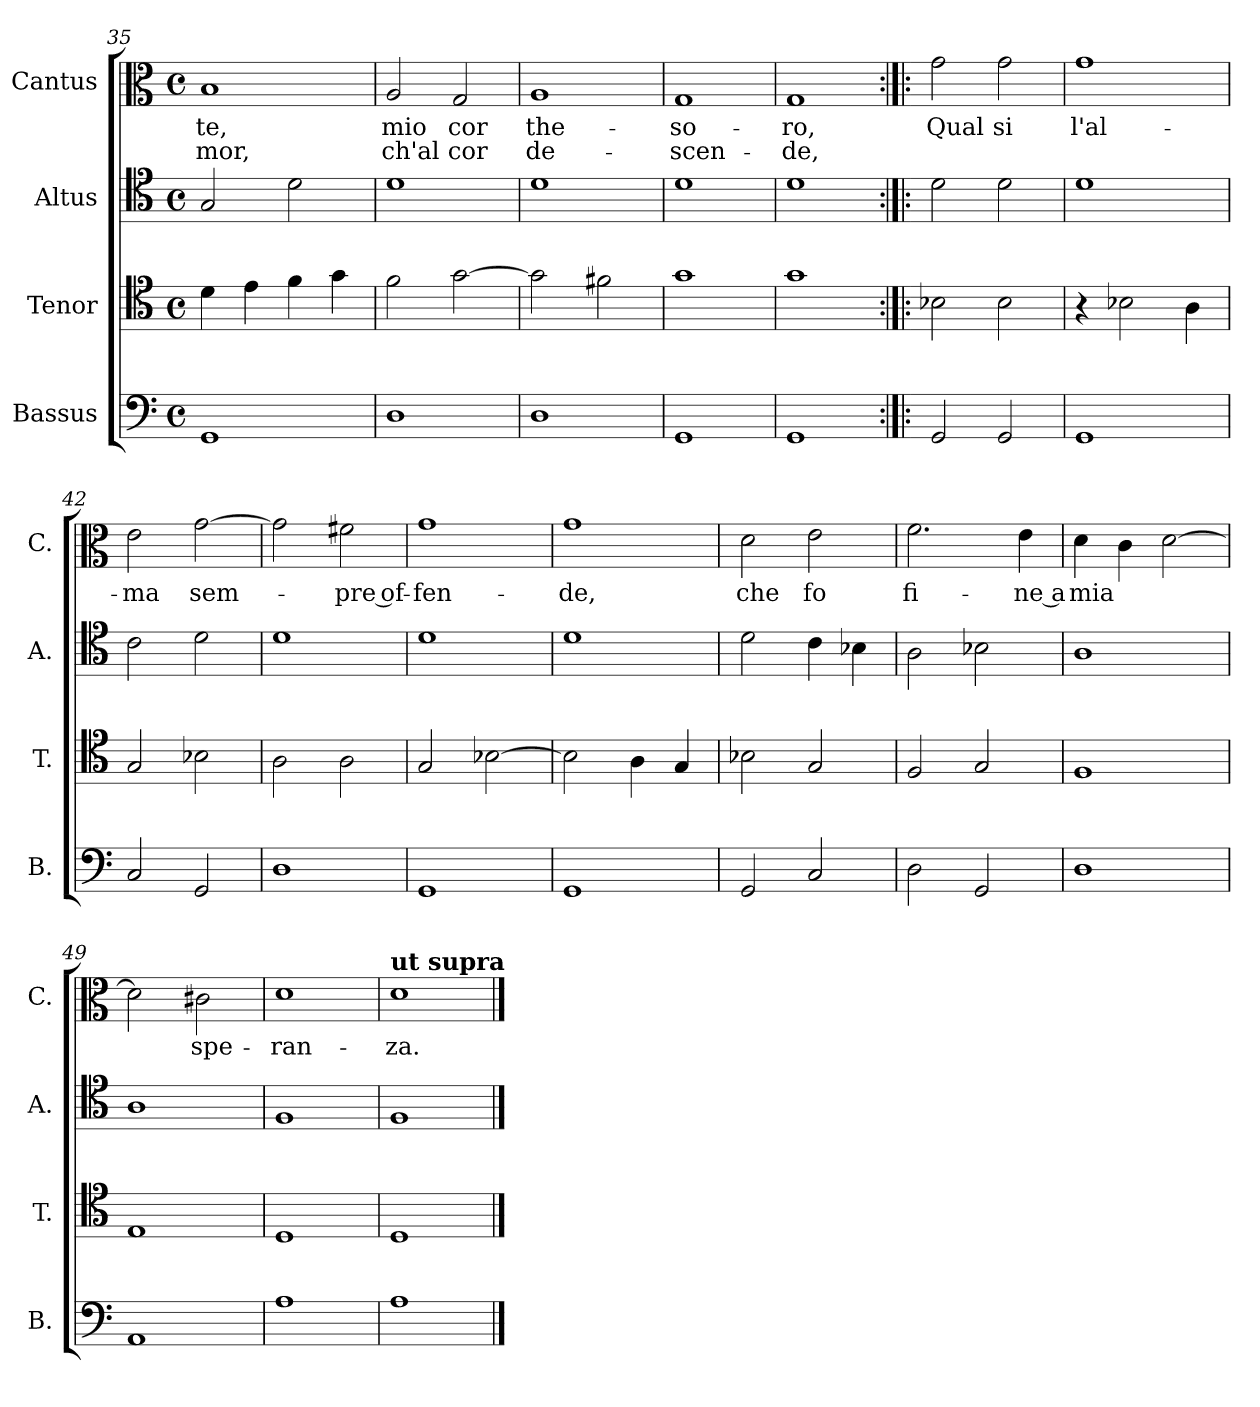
**kern	**kern	**kern	**kern	**text	**text
*part4	*part3	*part2	*part1	*part1	*part1
*staff4	*staff3	*staff2	*staff1	*staff1	*staff1
*I"Bassus	*I"Tenor	*I"Altus	*I"Cantus	*	*
*I'B.	*I'T.	*I'A.	*I'C.	*	*
*clefF4	*clefC4	*clefC4	*clefC3	*	*
*k[]	*k[]	*k[]	*k[]	*	*
*M4/4	*M4/4	*M4/4	*M4/4	*	*
*met(c)	*met(c)	*met(c)	*met(c)	*	*
=35	=35	=35	=35	=35	=35
!	!	!	!	!LO:LY:b	!LO:LY:b
1GG	4d\	2G/	1B	te,	-mor,
.	4e\	.	.	.	.
.	4f\	2d\	.	.	.
.	4g\	.	.	.	.
=36	=36	=36	=36	=36	=36
!	!	!	!	!LO:LY:b	!LO:LY:b
1D	2f\	1d	2A/	mio	ch'al
!	!	!	!	!LO:LY:b	!LO:LY:b
.	[2g\	.	2G/	cor	cor
=37	=37	=37	=37	=37	=37
!	!	!	!	!LO:LY:b	!LO:LY:b
1D	2g\]	1d	1A	the-	de-
.	2f#X\	.	.	.	.
=38	=38	=38	=38	=38	=38
!	!	!	!	!LO:LY:b	!LO:LY:b
1GG	1g	1d	1G	-so-	-scen-
=39	=39	=39	=39	=39	=39
!	!	!	!	!LO:LY:b	!LO:LY:b
1GG	1g	1d	1G	-ro,	-de,
=40:|!|:	=40:|!|:	=40:|!|:	=40:|!|:	=40:|!|:	=40:|!|:
!	!	!	!	!LO:LY:b	!
2GG/	2B-X\	2d\	2g\	Qual	.
!	!	!	!	!LO:LY:b	!
2GG/	2B-\	2d\	2g\	si	.
=41	=41	=41	=41	=41	=41
!	!	!	!	!LO:LY:b	!
1GG	4r	1d	1g	l'al-	.
.	2B-X\	.	.	.	.
.	4A\	.	.	.	.
!!LO:LB:g=z
=42	=42	=42	=42	=42	=42
!	!	!	!	!LO:LY:b	!
2C/	2G/	2c\	2e\	-ma	.
!	!	!	!	!LO:LY:b	!
2GG/	2B-X\	2d\	[2g\	sem-	.
=43	=43	=43	=43	=43	=43
1D	2A\	1d	2g\]	.	.
!	!	!	!	!LO:LY:b	!
.	2A\	.	2f#X\	-pre of-	.
=44	=44	=44	=44	=44	=44
!	!	!	!	!LO:LY:b	!
1GG	2G/	1d	1g	-fen-	.
.	[2B-X\	.	.	.	.
=45	=45	=45	=45	=45	=45
!	!	!	!	!LO:LY:b	!
1GG	2B-\]	1d	1g	-de,	.
.	4A\	.	.	.	.
.	4G/	.	.	.	.
=46	=46	=46	=46	=46	=46
!	!	!	!	!LO:LY:b	!
2GG/	2B-X\	2d\	2d\	che	.
!	!	!	!	!LO:LY:b	!
2C/	2G/	4c\	2e\	fo	.
.	.	4B-X\	.	.	.
=47	=47	=47	=47	=47	=47
!	!	!	!	!LO:LY:b	!
2D\	2F/	2A\	2.f\	fi-	.
2GG/	2G/	2B-X\	.	.	.
!	!	!	!	!LO:LY:b	!
.	.	.	4e\	-ne a	.
=48	=48	=48	=48	=48	=48
!	!	!	!	!LO:LY:b	!
1D	1F	1A	4d\	-mia	.
.	.	.	4c\	.	.
.	.	.	[2d\	.	.
=49	=49	=49	=49	=49	=49
1AA	1E	1A	2d\]	.	.
!	!	!	!	!LO:LY:b	!
.	.	.	2c#X\	spe-	.
=50	=50	=50	=50	=50	=50
!	!	!	!	!LO:LY:b	!
1A	1D	1F	1d	-ran-	.
=51	=51	=51	=51	=51	=51
!	!	!	!LO:TX:B:t=ut supra	!	!
!	!	!	!	!LO:LY:b	!
1A	1D	1F	1d	-za.	.
==	==	==	==	==	==
*-	*-	*-	*-	*-	*-
